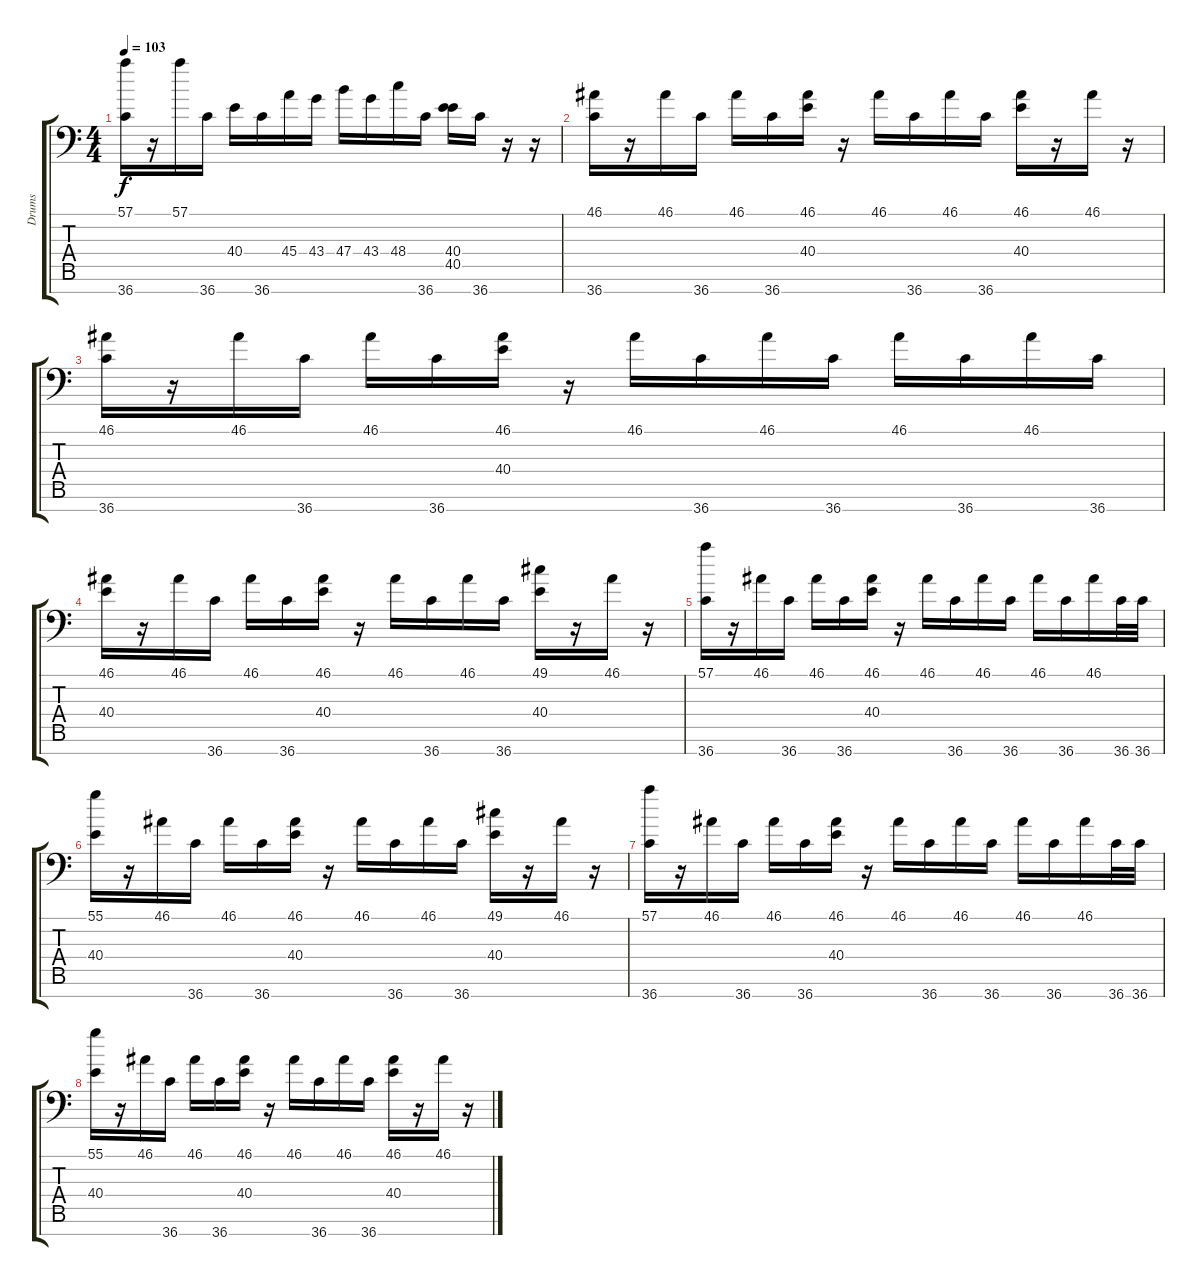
\track ("Drums" "Drums") {instrument acousticgrandpiano}
\staff {score tabs}
\tuning (C-1 C-1 C-1 C-1 C-1 C-1 C-1) {hide}
\ts (4 4)
\tempo 103
\clef f4
\ks c
(57.1 36.7).16{dy f} r.16 57.1.16 36.7.16 40.4.16 36.7.16 45.4.16 43.4.16 47.4.16 43.4.16 48.4.16 36.7.16 (40.4 40.5).16 36.7.16 r.16 r.16 |
(46.1 36.7).16 r.16 46.1.16 36.7.16 46.1.16 36.7.16 (46.1 40.4).16 r.16 46.1.16 36.7.16 46.1.16 36.7.16 (46.1 40.4).16 r.16 46.1.16 r.16 |
(46.1 36.7).16 r.16 46.1.16 36.7.16 46.1.16 36.7.16 (46.1 40.4).16 r.16 46.1.16 36.7.16 46.1.16 36.7.16 46.1.16 36.7.16 46.1.16 36.7.16 |
(46.1 40.4).16 r.16 46.1.16 36.7.16 46.1.16 36.7.16 (46.1 40.4).16 r.16 46.1.16 36.7.16 46.1.16 36.7.16 (49.1 40.4).16 r.16 46.1.16 r.16 |
(57.1 36.7).16 r.16 46.1.16 36.7.16 46.1.16 36.7.16 (46.1 40.4).16 r.16 46.1.16 36.7.16 46.1.16 36.7.16 46.1.16 36.7.16 46.1.16 36.7.32 36.7.32 |
(55.1 40.4).16 r.16 46.1.16 36.7.16 46.1.16 36.7.16 (46.1 40.4).16 r.16 46.1.16 36.7.16 46.1.16 36.7.16 (49.1 40.4).16 r.16 46.1.16 r.16 |
(57.1 36.7).16 r.16 46.1.16 36.7.16 46.1.16 36.7.16 (46.1 40.4).16 r.16 46.1.16 36.7.16 46.1.16 36.7.16 46.1.16 36.7.16 46.1.16 36.7.32 36.7.32 |
(55.1 40.4).16 r.16 46.1.16 36.7.16 46.1.16 36.7.16 (46.1 40.4).16 r.16 46.1.16 36.7.16 46.1.16 36.7.16 (46.1 40.4).16 r.16 46.1.16 r.16
